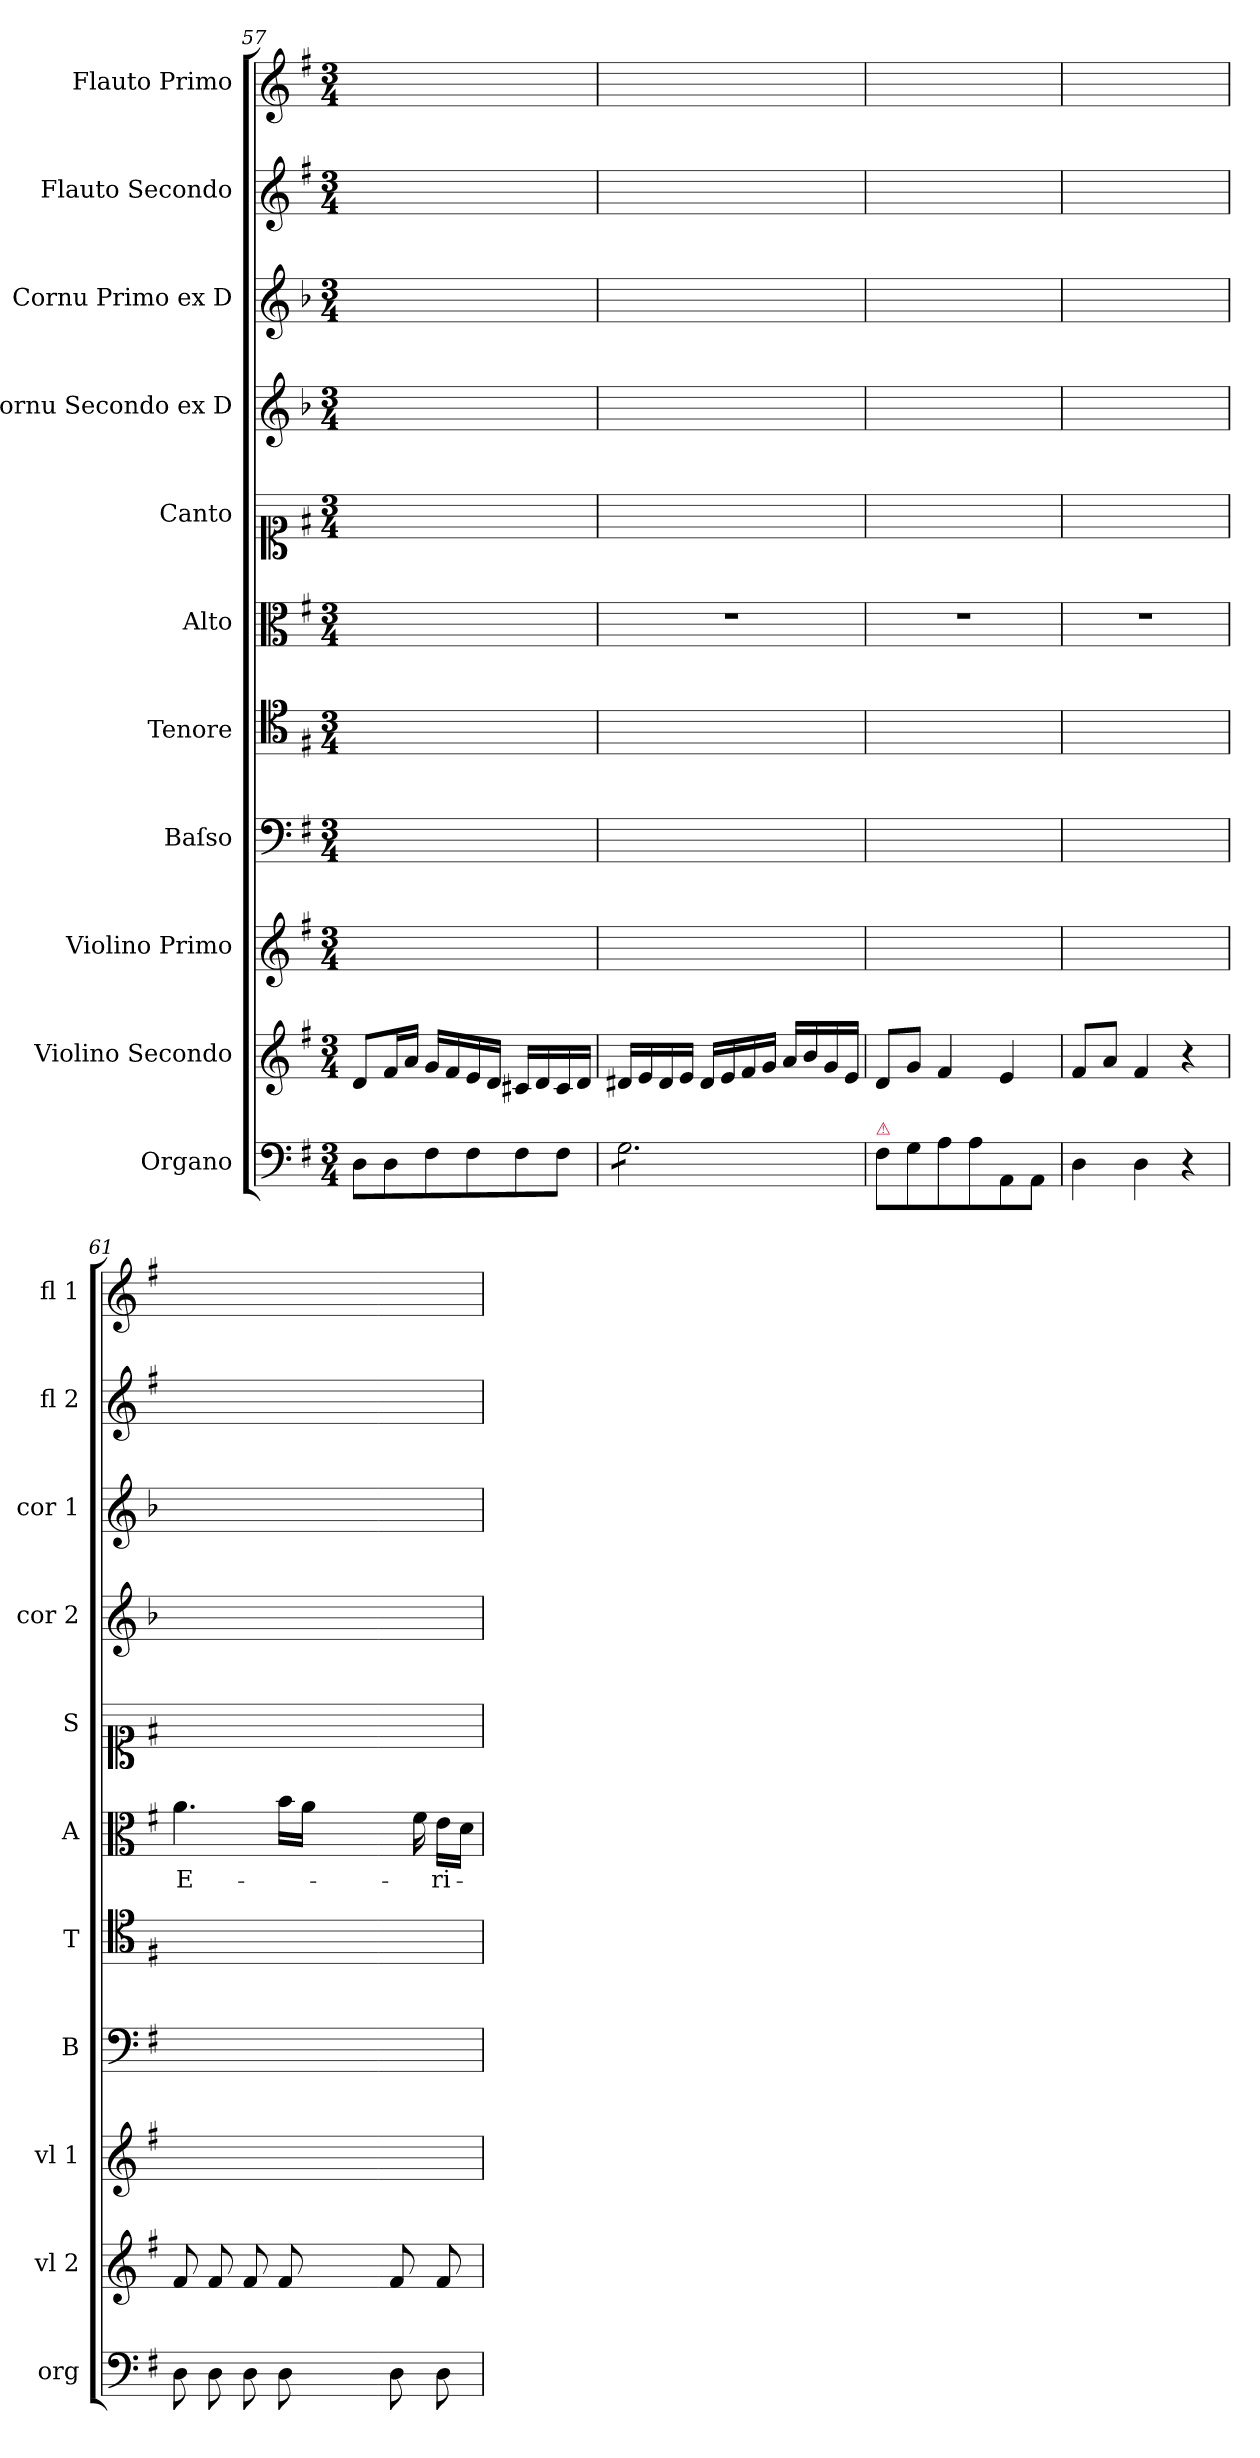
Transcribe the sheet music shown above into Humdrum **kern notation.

**kern	**dynam	**kern	**dynam	**kern	**kern	**kern	**kern	**text	**kern	**kern	**kern	**kern	**kern
*part11	*part11	*part10	*part10	*part9	*part8	*part7	*part6	*part6	*part5	*part4	*part3	*part2	*part1
*staff11	*staff11	*staff10	*staff10	*staff9	*staff8	*staff7	*staff6	*staff6	*staff5	*staff4	*staff3	*staff2	*staff1
*I"Organo	*	*I"Violino Secondo	*	*I"Violino Primo	*I"Baſso	*I"Tenore	*I"Alto	*	*I"Canto	*I"Cornu Secondo ex D	*I"Cornu Primo ex D	*I"Flauto Secondo	*I"Flauto Primo
*I'org	*	*I'vl 2	*	*I'vl 1	*I'B	*I'T	*I'A	*	*I'S	*I'cor 2	*I'cor 1	*I'fl 2	*I'fl 1
*clefF4	*	*clefG2	*	*clefG2	*clefF4	*clefC4	*clefC3	*	*clefC1	*clefG2	*clefG2	*clefG2	*clefG2
*	*	*	*	*	*	*	*	*	*	*ITrd6c10	*ITrd6c10	*	*
*k[f#]	*	*k[f#]	*	*k[f#]	*k[f#]	*k[f#]	*k[f#]	*	*k[f#]	*k[f#]	*k[f#]	*k[f#]	*k[f#]
*G:	*	*G:	*	*G:	*G:	*G:	*G:	*	*G:	*G:	*G:	*G:	*G:
*M3/4	*	*M3/4	*	*M3/4	*M3/4	*M3/4	*M3/4	*	*M3/4	*M3/4	*M3/4	*M3/4	*M3/4
=57	=57	=57	=57	=57	=57	=57	=57	=57	=57	=57	=57	=57	=57
!	!LO:DY:a	!	!LO:DY:a	!	!	!	!	!	!	!	!	!	!
8D\L	for	8d/L	f&colon;	2.ryy	2.ryy	2.ryy	2.ryy	.	2.ryy	2.ryy	2.ryy	2.ryy	8ryy
8D\	.	16f#/L	.	.	.	.	.	.	.	.	.	.	8ryy
.	.	16a/JJ	.	.	.	.	.	.	.	.	.	.	.
8F#\	.	16g/LL	.	.	.	.	.	.	.	.	.	.	2ryy
.	.	16f#/	.	.	.	.	.	.	.	.	.	.	.
8F#\	.	16e/	.	.	.	.	.	.	.	.	.	.	.
.	.	16d/JJ	.	.	.	.	.	.	.	.	.	.	.
8F#\	.	16c#X/LL	.	.	.	.	.	.	.	.	.	.	.
.	.	16d/	.	.	.	.	.	.	.	.	.	.	.
8F#\J	.	16c#/	.	.	.	.	.	.	.	.	.	.	.
.	.	16d/JJ	.	.	.	.	.	.	.	.	.	.	.
=58	=58	=58	=58	=58	=58	=58	=58	=58	=58	=58	=58	=58	=58
*tremolo	*	*	*	*	*	*	*	*	*	*	*	*	*
8G\L	.	16d#X/LL	.	2.ryy	2.ryy	2.ryy	2.r	.	2.ryy	2.ryy	2.ryy	2.ryy	2.ryy
.	.	16e/	.	.	.	.	.	.	.	.	.	.	.
8G\	.	16d#/	.	.	.	.	.	.	.	.	.	.	.
.	.	16e/JJ	.	.	.	.	.	.	.	.	.	.	.
8G\	.	16d#/LL	.	.	.	.	.	.	.	.	.	.	.
.	.	16e/	.	.	.	.	.	.	.	.	.	.	.
8G\	.	16f#/	.	.	.	.	.	.	.	.	.	.	.
.	.	16g/JJ	.	.	.	.	.	.	.	.	.	.	.
8G\	.	16a/LL	.	.	.	.	.	.	.	.	.	.	.
.	.	16b/	.	.	.	.	.	.	.	.	.	.	.
8G\J	.	16g/	.	.	.	.	.	.	.	.	.	.	.
*Xtremolo	*	*	*	*	*	*	*	*	*	*	*	*	*
.	.	16e/JJ	.	.	.	.	.	.	.	.	.	.	.
=59	=59	=59	=59	=59	=59	=59	=59	=59	=59	=59	=59	=59	=59
!LO:TX:a:color=crimson:t=⚠	!	!	!	!	!	!	!	!	!	!	!	!	!
8F#\L	.	8d/L	.	2.ryy	2.ryy	2.ryy	2.r	.	2.ryy	2.ryy	2.ryy	2.ryy	2.ryy
8G\	.	8g/J	.	.	.	.	.	.	.	.	.	.	.
8A\	.	4f#/	.	.	.	.	.	.	.	.	.	.	.
8A\	.	.	.	.	.	.	.	.	.	.	.	.	.
8AA/	.	4e/	.	.	.	.	.	.	.	.	.	.	.
8AA/J	.	.	.	.	.	.	.	.	.	.	.	.	.
=60	=60	=60	=60	=60	=60	=60	=60	=60	=60	=60	=60	=60	=60
4D\	.	8f#/L	.	2.ryy	2.ryy	2.ryy	2.r	.	2.ryy	2.ryy	2.ryy	2.ryy	2.ryy
.	.	8a/J	.	.	.	.	.	.	.	.	.	.	.
4D\	.	4f#/	.	.	.	.	.	.	.	.	.	.	.
4r	.	4r	.	.	.	.	.	.	.	.	.	.	.
=61	=61	=61	=61	=61	=61	=61	=61	=61	=61	=61	=61	=61	=61
!	!LO:DY:a:rj	!	!LO:DY:a	!	!	!	!	!	!	!	!	!	!
8D\	p&colon;	8f#/	p&colon;	2.ryy	2.ryy	2.ryy	4.a\	E-	2.ryy	2.ryy	2.ryy	2.ryy	2.ryy
8D\	.	8f#/	.	.	.	.	.	.	.	.	.	.	.
8D\	.	8f#/	.	.	.	.	.	.	.	.	.	.	.
8D\	.	8f#/	.	.	.	.	16b\LL	.	.	.	.	.	.
.	.	.	.	.	.	.	16a\JJ	.	.	.	.	.	.
4ryy	.	4ryy	.	.	.	.	4ryy	.	.	.	.	.	.
=-	=-	=-	=-	=-	=-	=-	=-	=-	=-	=-	=-	=-	=-
8D\	.	8f#/	.	4ryy	4ryy	4ryy	16g\yy	-su-	4ryy	4ryy	4ryy	4ryy	4ryy
.	.	.	.	.	.	.	16f#\	.	.	.	.	.	.
8D\	.	8f#/	.	.	.	.	16e\LL	-ri-	.	.	.	.	.
.	.	.	.	.	.	.	16d\JJ	.	.	.	.	.	.
=	=	=	=	=	=	=	=	=	=	=	=	=	=
*-	*-	*-	*-	*-	*-	*-	*-	*-	*-	*-	*-	*-	*-
